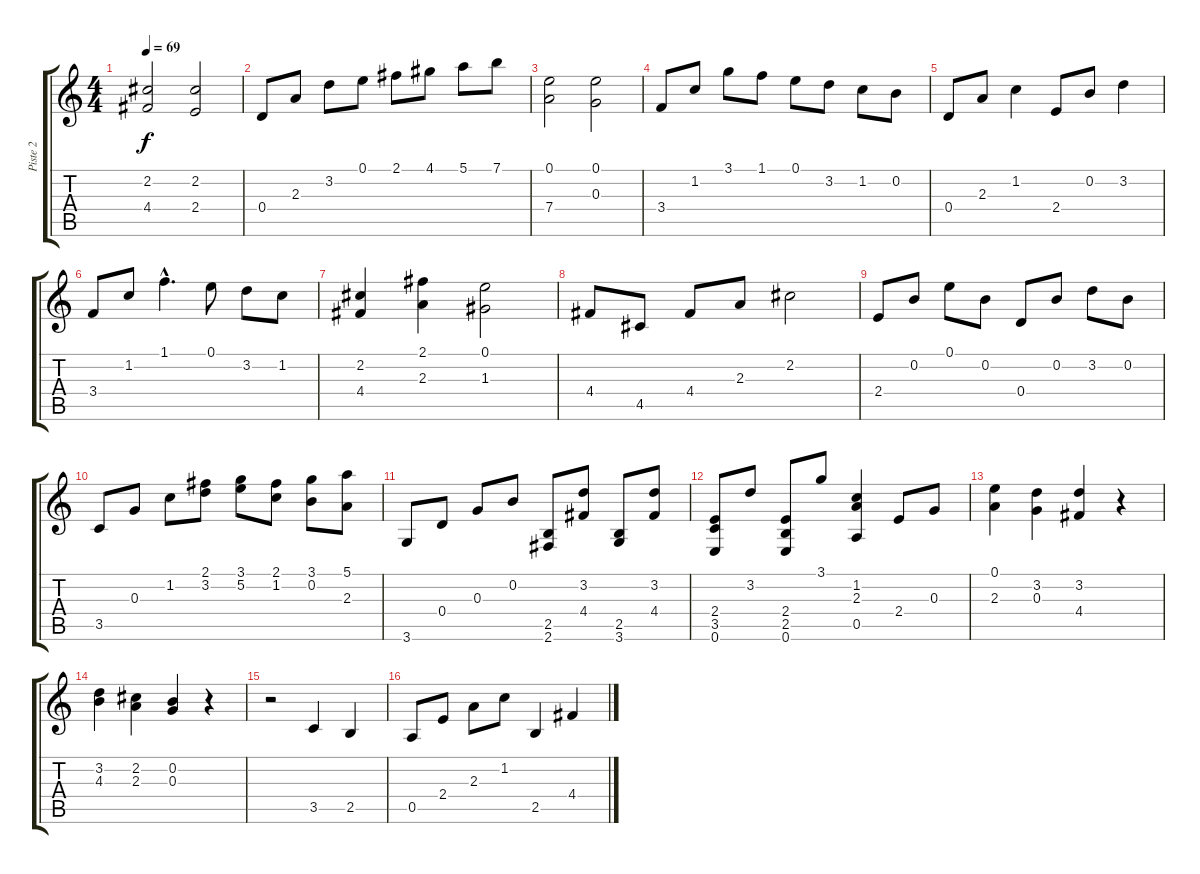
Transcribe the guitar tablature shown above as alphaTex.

\track ("Piste 2" "Piste 2") {instrument acousticguitarsteel}
\staff {score tabs}
\tuning (E4 B3 G3 D3 A2 E2) {hide}
\ts (4 4)
\tempo 69
\clef g2
\ks c
(2.2 4.4).2{dy f instrument acousticguitarsteel} (2.2 2.4).2 |
0.4.8 2.3.8 3.2.8 0.1.8 2.1.8 4.1.8 5.1.8 7.1.8 |
(0.1 7.4).2 (0.1 0.3).2 |
3.4.8 1.2.8 3.1.8 1.1.8 0.1.8 3.2.8 1.2.8 0.2.8 |
0.4.8 2.3.8 1.2.4 2.4.8 0.2.8 3.2.4 |
3.4.8 1.2.8 1.1{hac}.4{d} 0.1.8 3.2.8 1.2.8 |
(2.2 4.4).4 (2.1 2.3).4 (0.1 1.3).2 |
4.4.8 4.5.8 4.4.8 2.3.8 2.2.2 |
2.4.8 0.2.8 0.1.8 0.2.8 0.4.8 0.2.8 3.2.8 0.2.8 |
3.5.8 0.3.8 1.2.8 (2.1 3.2).8 (3.1 5.2).8 (2.1 1.2).8 (3.1 0.2).8 (5.1 2.3).8 |
3.6.8 0.4.8 0.3.8 0.2.8 (2.5 2.6).8 (3.2 4.4).8 (2.5 3.6).8 (3.2 4.4).8 |
(2.4 3.5 0.6).8 3.2.8 (2.4 2.5 0.6).8 3.1.8 (1.2 2.3 0.5).4 2.4.8 0.3.8 |
(0.1 2.3).4 (3.2 0.3).4 (3.2 4.4).4 r.4 |
(3.2 4.3).4 (2.2 2.3).4 (0.2 0.3).4 r.4 |
r.2 3.5.4 2.5.4 |
0.5.8 2.4.8 2.3.8 1.2.8 2.5.4 4.4.4
